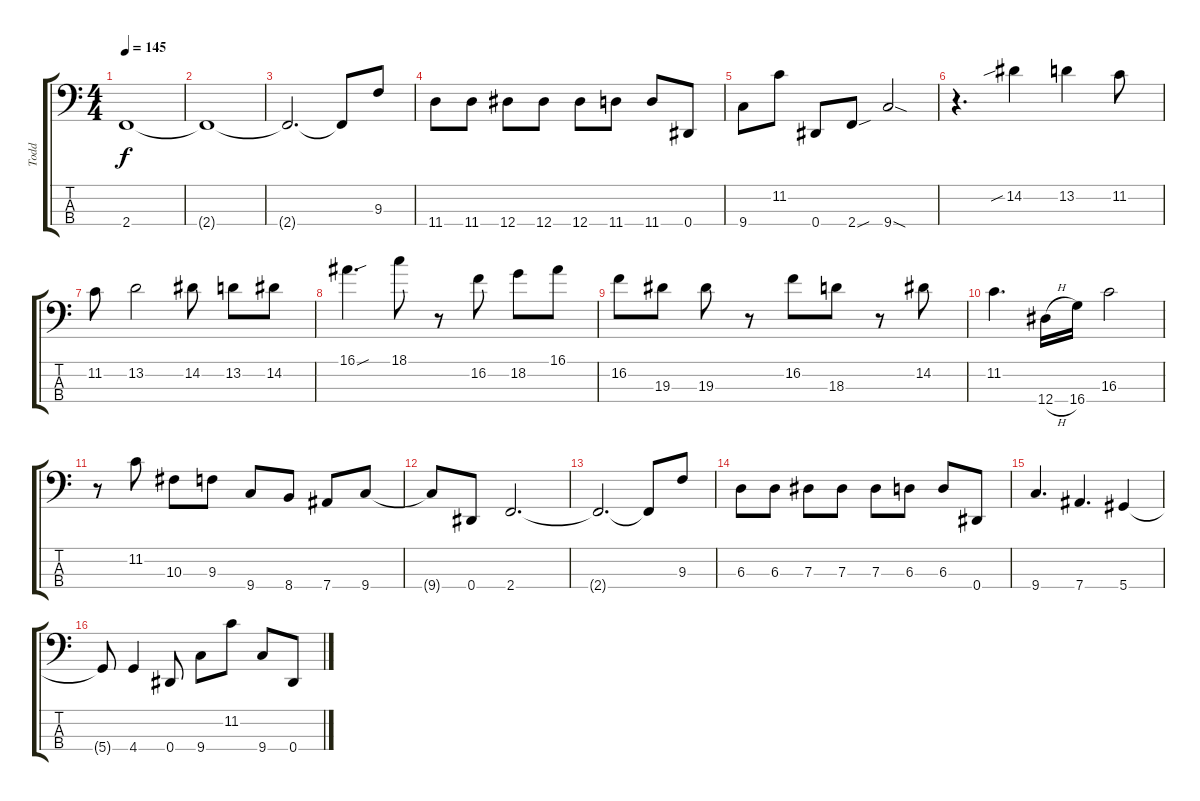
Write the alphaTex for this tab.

\track ("Todd" "Todd") {instrument electricbasspick}
\staff {score tabs}
\tuning (Gb2 Db2 Ab1 Eb1) {hide}
\ts (4 4)
\tempo 145
\clef f4
\ks c
2.4{t}.1{dy f} |
2.4{t}.1 |
2.4{t}.2{d} 2.4{t}.8 9.3.8 |
11.4.8 11.4.8 12.4.8 12.4.8 12.4.8 11.4.8 11.4.8 0.4.8 |
9.4.8 11.2.8 0.4.8 2.4{sou}.8 9.4{sod}.2 |
r.4{d} 14.2{sib}.4 13.2.4 11.2.8 |
11.2.8 13.2.2 14.2.8 13.2.8 14.2.8 |
16.1{sou}.4{d} 18.1.8 r.8 16.2.8 18.2.8 16.1.8 |
16.2.8 19.3.8 19.3.8 r.8 16.2.8 18.3.8 r.8 14.2.8 |
11.2.4{d} 12.4{h}.16 16.4.16 16.3.2 |
r.8 11.2.8 10.3.8 9.3.8 9.4.8 8.4.8 7.4.8 9.4.8 |
9.4{t}.8 0.4.8 2.4.2{d} |
2.4{t}.2{d} 2.4{t}.8 9.3.8 |
6.3.8 6.3.8 7.3.8 7.3.8 7.3.8 6.3.8 6.3.8 0.4.8 |
9.4.4{d} 7.4.4{d} 5.4.4 |
5.4{t}.8 4.4.4 0.4.8 9.4.8 11.2.8 9.4.8 0.4.8
